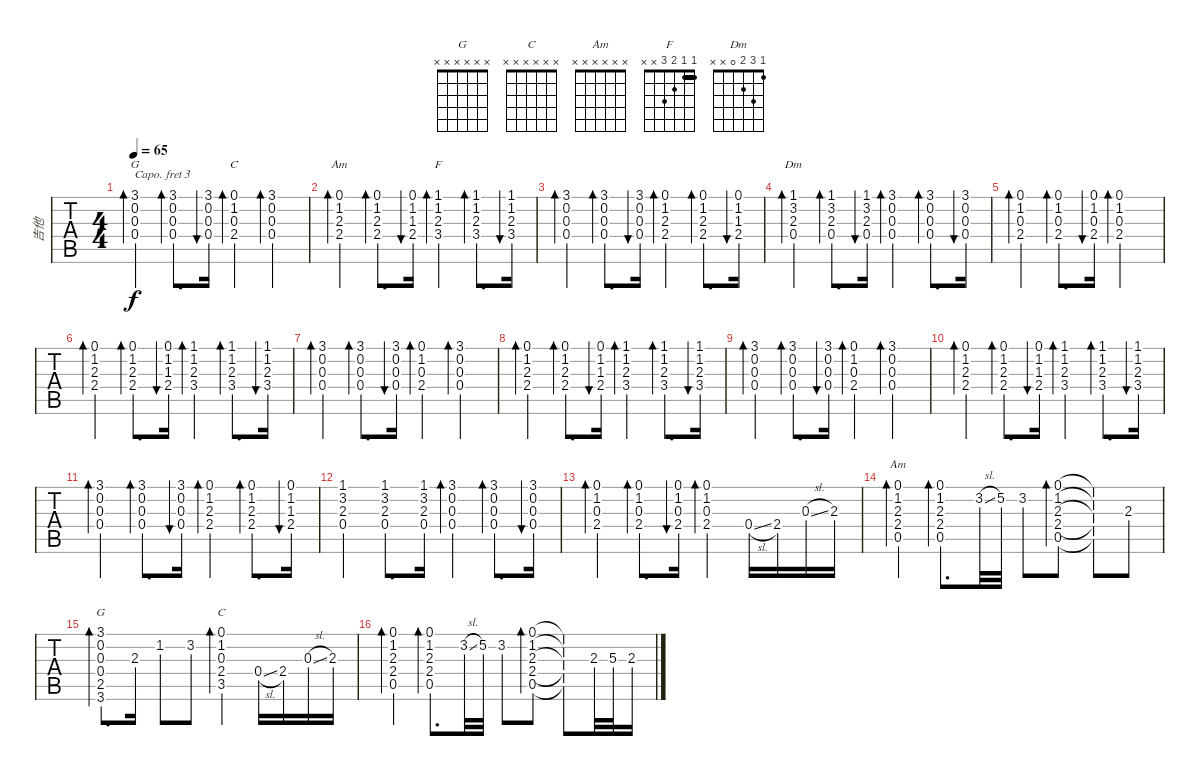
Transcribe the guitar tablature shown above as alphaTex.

\track ("吉他" "吉他") {instrument acousticguitarsteel}
\staff {tabs}
\capo 3
\tuning (E4 B3 G3 D3 A2 E2) {hide}
\chord ("G" 3 0 0 0 2 3)
\chord ("C" 0 1 0 2 3 x)
\chord ("Am" 0 1 2 2 0 x)
\chord ("F" 1 1 2 3 x x) {barre 1}
\chord ("Dm" 1 3 2 0 x x)
\chord ("Am" x x x x x x)
\chord ("G" x x x x x x)
\chord ("C" x x x x x x)
\ts (4 4)
\tempo 65
\clef g2
\ks c
(3.1 0.2 0.3 0.4).4{bd 30 ch "G" dy f} (3.1 0.2 0.3 0.4).8{d bd 30} (3.1 0.2 0.3 0.4).16{bu 30} (0.1 1.2 0.3 2.4).4{bd 30 ch "C"} (3.1 0.2 0.3 0.4).4{bd 30} |
(0.1 1.2 2.3 2.4).4{bd 60 ch "Am"} (0.1 1.2 2.3 2.4).8{d bd 60} (0.1 1.2 1.3 2.4).16{bu 60} (1.1 1.2 2.3 3.4).4{bd 30 ch "F"} (1.1 1.2 2.3 3.4).8{d bd 30} (1.1 1.2 2.3 3.4).16{bu 30} |
(3.1 0.2 0.3 0.4).4{bd 30} (3.1 0.2 0.3 0.4).8{d bd 30} (3.1 0.2 0.3 0.4).16{bu 30} (0.1 1.2 2.3 2.4).4{bd 60} (0.1 1.2 2.3 2.4).8{d bd 60} (0.1 1.2 1.3 2.4).16{bu 60} |
(1.1 3.2 2.3 0.4).4{bd 60 ch "Dm"} (1.1 3.2 2.3 0.4).8{d bd 60} (1.1 3.2 2.3 0.4).16{bu 60} (3.1 0.2 0.3 0.4).4{bd 30} (3.1 0.2 0.3 0.4).8{d bd 30} (3.1 0.2 0.3 0.4).16{bu 30} |
(0.1 1.2 0.3 2.4).4{bd 30} (0.1 1.2 0.3 2.4).8{d bd 30} (0.1 1.2 0.3 2.4).16{bu 60} (0.1 1.2 0.3 2.4).2{bd 30} |
(0.1 1.2 2.3 2.4).4{bd 60} (0.1 1.2 2.3 2.4).8{d bd 60} (0.1 1.2 1.3 2.4).16{bu 60} (1.1 1.2 2.3 3.4).4{bd 30} (1.1 1.2 2.3 3.4).8{d bd 30} (1.1 1.2 2.3 3.4).16{bu 30} |
(3.1 0.2 0.3 0.4).4{bd 30} (3.1 0.2 0.3 0.4).8{d bd 30} (3.1 0.2 0.3 0.4).16{bu 30} (0.1 1.2 0.3 2.4).4{bd 30} (3.1 0.2 0.3 0.4).4{bd 30} |
(0.1 1.2 2.3 2.4).4{bd 60} (0.1 1.2 2.3 2.4).8{d bd 60} (0.1 1.2 1.3 2.4).16{bu 60} (1.1 1.2 2.3 3.4).4{bd 30} (1.1 1.2 2.3 3.4).8{d bd 30} (1.1 1.2 2.3 3.4).16{bu 30} |
(3.1 0.2 0.3 0.4).4{bd 30} (3.1 0.2 0.3 0.4).8{d bd 30} (3.1 0.2 0.3 0.4).16{bu 30} (0.1 1.2 0.3 2.4).4{bd 30} (3.1 0.2 0.3 0.4).4{bd 30} |
(0.1 1.2 2.3 2.4).4{bd 60} (0.1 1.2 2.3 2.4).8{d bd 60} (0.1 1.2 1.3 2.4).16{bu 60} (1.1 1.2 2.3 3.4).4{bd 30} (1.1 1.2 2.3 3.4).8{d bd 30} (1.1 1.2 2.3 3.4).16{bu 30} |
(3.1 0.2 0.3 0.4).4{bd 30} (3.1 0.2 0.3 0.4).8{d bd 30} (3.1 0.2 0.3 0.4).16{bu 30} (0.1 1.2 2.3 2.4).4{bd 60} (0.1 1.2 2.3 2.4).8{d bd 60} (0.1 1.2 1.3 2.4).16{bu 60} |
(1.1 3.2 2.3 0.4).4 (1.1 3.2 2.3 0.4).8{d} (1.1 3.2 2.3 0.4).16 (3.1 0.2 0.3 0.4).4{bd 30} (3.1 0.2 0.3 0.4).8{d bd 30} (3.1 0.2 0.3 0.4).16{bu 30} |
(0.1 1.2 0.3 2.4).4{bd 30} (0.1 1.2 0.3 2.4).8{d bd 30} (0.1 1.2 0.3 2.4).16{bu 60} (0.1 1.2 0.3 2.4).4{bd 30} 0.4{sl}.16 2.4.16 0.3{sl}.16 2.3.16 |
(0.1 1.2 2.3 2.4 0.5).4{bd 120 ch "Am"} (0.1 1.2 2.3 2.4 0.5).8{d bd 120} 3.2{sl}.32 5.2.32 3.2.8 (0.1 1.2 2.3 2.4 0.5).8{bd 120} (0.1{t} 1.2{t} 2.3{t} 2.4{t} 0.5{t}).8 2.3.8 |
(3.1 0.2 0.3 0.4 2.5 3.6).8{d bd 120 ch "G"} 2.3.16 1.2.8 3.2.8 (0.1 1.2 0.3 2.4 3.5).4{bd 120 ch "C"} 0.4{sl}.16 2.4.16 0.3{sl}.16 2.3.16 |
(0.1 1.2 2.3 2.4 0.5).4{bd 120} (0.1 1.2 2.3 2.4 0.5).8{d bd 120} 3.2{sl}.32 5.2.32 3.2.8 (0.1 1.2 2.3 2.4 0.5).8{bd 120} (0.1{t} 1.2{t} 2.3{t} 2.4{t} 0.5{t}).8 2.3.32 5.3.32 2.3.16
